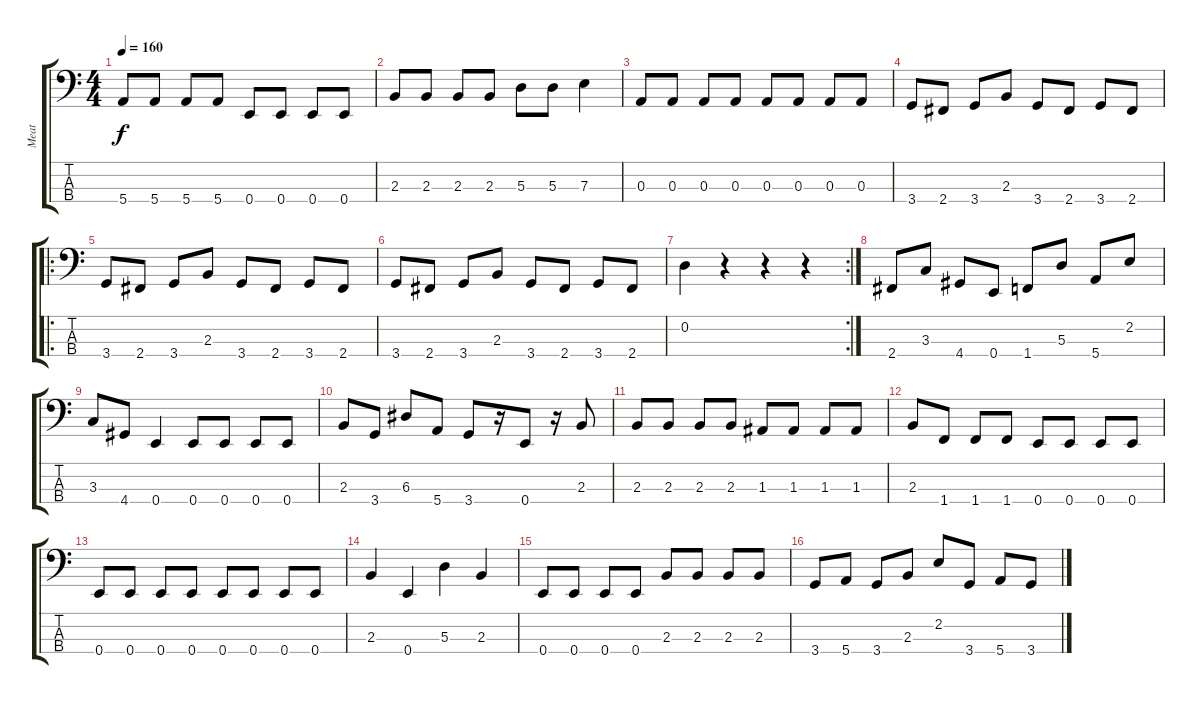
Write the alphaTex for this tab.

\track ("Meat" "Meat") {instrument electricbasspick}
\staff {score tabs}
\tuning (G2 D2 A1 E1) {hide}
\ts (4 4)
\tempo 160
\clef f4
\ks c
5.4.8{dy f} 5.4.8 5.4.8 5.4.8 0.4.8 0.4.8 0.4.8 0.4.8 |
2.3.8 2.3.8 2.3.8 2.3.8 5.3.8 5.3.8 7.3.4 |
0.3.8 0.3.8 0.3.8 0.3.8 0.3.8 0.3.8 0.3.8 0.3.8 |
3.4.8 2.4.8 3.4.8 2.3.8 3.4.8 2.4.8 3.4.8 2.4.8 |
\ro
3.4.8 2.4.8 3.4.8 2.3.8 3.4.8 2.4.8 3.4.8 2.4.8 |
3.4.8 2.4.8 3.4.8 2.3.8 3.4.8 2.4.8 3.4.8 2.4.8 |
\rc 2
0.2.4 r.4 r.4 r.4 |
2.4.8 3.3.8 4.4.8 0.4.8 1.4.8 5.3.8 5.4.8 2.2.8 |
3.3.8 4.4.8 0.4.4 0.4.8 0.4.8 0.4.8 0.4.8 |
2.3.8 3.4.8 6.3.8 5.4.8 3.4.8 r.16 0.4.8 r.16 2.3.8 |
2.3.8 2.3.8 2.3.8 2.3.8 1.3.8 1.3.8 1.3.8 1.3.8 |
2.3.8 1.4.8 1.4.8 1.4.8 0.4.8 0.4.8 0.4.8 0.4.8 |
0.4.8 0.4.8 0.4.8 0.4.8 0.4.8 0.4.8 0.4.8 0.4.8 |
2.3.4 0.4.4 5.3.4 2.3.4 |
0.4.8 0.4.8 0.4.8 0.4.8 2.3.8 2.3.8 2.3.8 2.3.8 |
3.4.8 5.4.8 3.4.8 2.3.8 2.2.8 3.4.8 5.4.8 3.4.8
